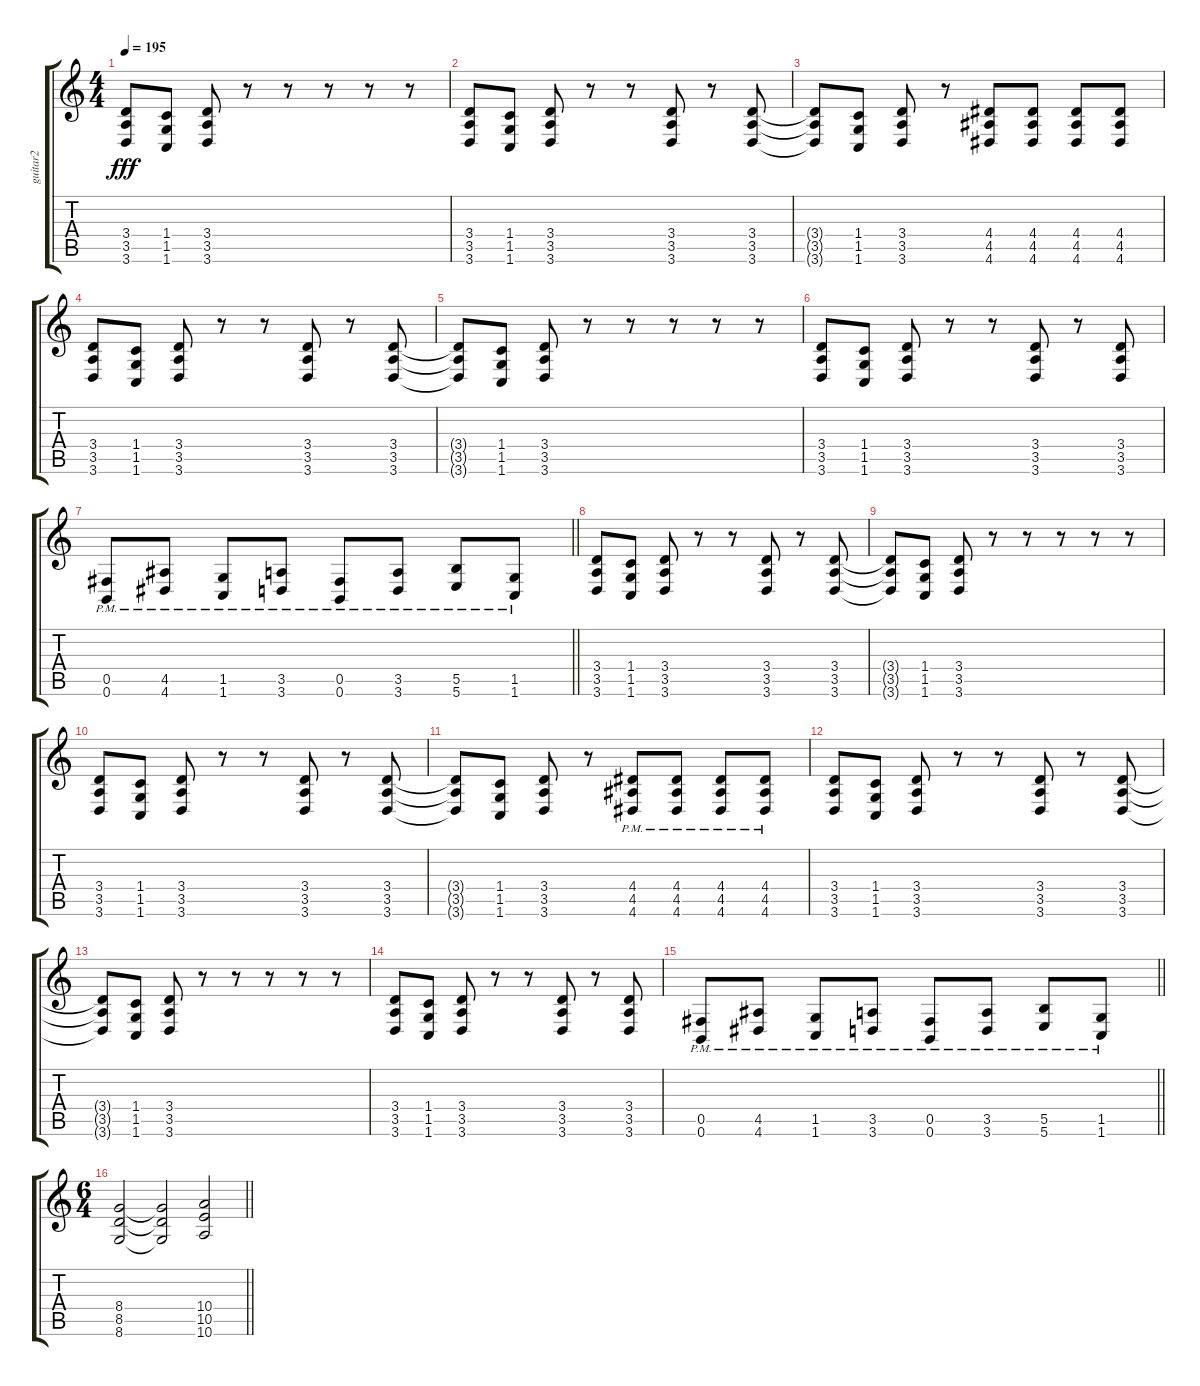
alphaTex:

\track ("guitar2" "guitar2") {instrument distortionguitar}
\staff {score tabs}
\tuning (Db4 Ab3 E3 B2 Gb2 B1) {hide}
\ts (4 4)
\tempo 195
\clef g2
\ks c
(3.4{t} 3.5{t} 3.6{t}).8{dy fff} (1.4 1.5 1.6).8 (3.4 3.5 3.6).8 r.8 r.8 r.8 r.8 r.8 |
(3.4 3.5 3.6).8 (1.4 1.5 1.6).8 (3.4 3.5 3.6).8 r.8 r.8 (3.4 3.5 3.6).8 r.8 (3.4 3.5 3.6).8 |
(3.4{t} 3.5{t} 3.6{t}).8 (1.4 1.5 1.6).8 (3.4 3.5 3.6).8 r.8 (4.4 4.5 4.6).8 (4.4 4.5 4.6).8 (4.4 4.5 4.6).8 (4.4 4.5 4.6).8 |
(3.4 3.5 3.6).8 (1.4 1.5 1.6).8 (3.4 3.5 3.6).8 r.8 r.8 (3.4 3.5 3.6).8 r.8 (3.4 3.5 3.6).8 |
(3.4{t} 3.5{t} 3.6{t}).8 (1.4 1.5 1.6).8 (3.4 3.5 3.6).8 r.8 r.8 r.8 r.8 r.8 |
(3.4 3.5 3.6).8 (1.4 1.5 1.6).8 (3.4 3.5 3.6).8 r.8 r.8 (3.4 3.5 3.6).8 r.8 (3.4 3.5 3.6).8 |
\barLineRight lightlight
(0.5{pm} 0.6{pm}).8 (4.5{pm} 4.6{pm}).8 (1.5{pm} 1.6{pm}).8 (3.5{pm} 3.6{pm}).8 (0.5{pm} 0.6{pm}).8 (3.5{pm} 3.6{pm}).8 (5.5{pm} 5.6{pm}).8 (1.5{pm} 1.6{pm}).8 |
\section ("" "")
(3.4 3.5 3.6).8 (1.4 1.5 1.6).8 (3.4 3.5 3.6).8 r.8 r.8 (3.4 3.5 3.6).8 r.8 (3.4 3.5 3.6).8 |
(3.4{t} 3.5{t} 3.6{t}).8 (1.4 1.5 1.6).8 (3.4 3.5 3.6).8 r.8 r.8 r.8 r.8 r.8 |
(3.4 3.5 3.6).8 (1.4 1.5 1.6).8 (3.4 3.5 3.6).8 r.8 r.8 (3.4 3.5 3.6).8 r.8 (3.4 3.5 3.6).8 |
(3.4{t} 3.5{t} 3.6{t}).8 (1.4 1.5 1.6).8 (3.4 3.5 3.6).8 r.8 (4.4{pm} 4.5{pm} 4.6{pm}).8 (4.4{pm} 4.5{pm} 4.6{pm}).8 (4.4{pm} 4.5{pm} 4.6{pm}).8 (4.4{pm} 4.5{pm} 4.6{pm}).8 |
(3.4 3.5 3.6).8 (1.4 1.5 1.6).8 (3.4 3.5 3.6).8 r.8 r.8 (3.4 3.5 3.6).8 r.8 (3.4 3.5 3.6).8 |
(3.4{t} 3.5{t} 3.6{t}).8 (1.4 1.5 1.6).8 (3.4 3.5 3.6).8 r.8 r.8 r.8 r.8 r.8 |
(3.4 3.5 3.6).8 (1.4 1.5 1.6).8 (3.4 3.5 3.6).8 r.8 r.8 (3.4 3.5 3.6).8 r.8 (3.4 3.5 3.6).8 |
\barLineRight lightlight
(0.5{pm} 0.6{pm}).8 (4.5{pm} 4.6{pm}).8 (1.5{pm} 1.6{pm}).8 (3.5{pm} 3.6{pm}).8 (0.5{pm} 0.6{pm}).8 (3.5{pm} 3.6{pm}).8 (5.5{pm} 5.6{pm}).8 (1.5{pm} 1.6{pm}).8 |
\ts (6 4)
\section ("" "")
\barLineRight lightlight
(8.4 8.5 8.6).2 (8.4{t} 8.5{t} 8.6{t}).2 (10.4 10.5 10.6).2
